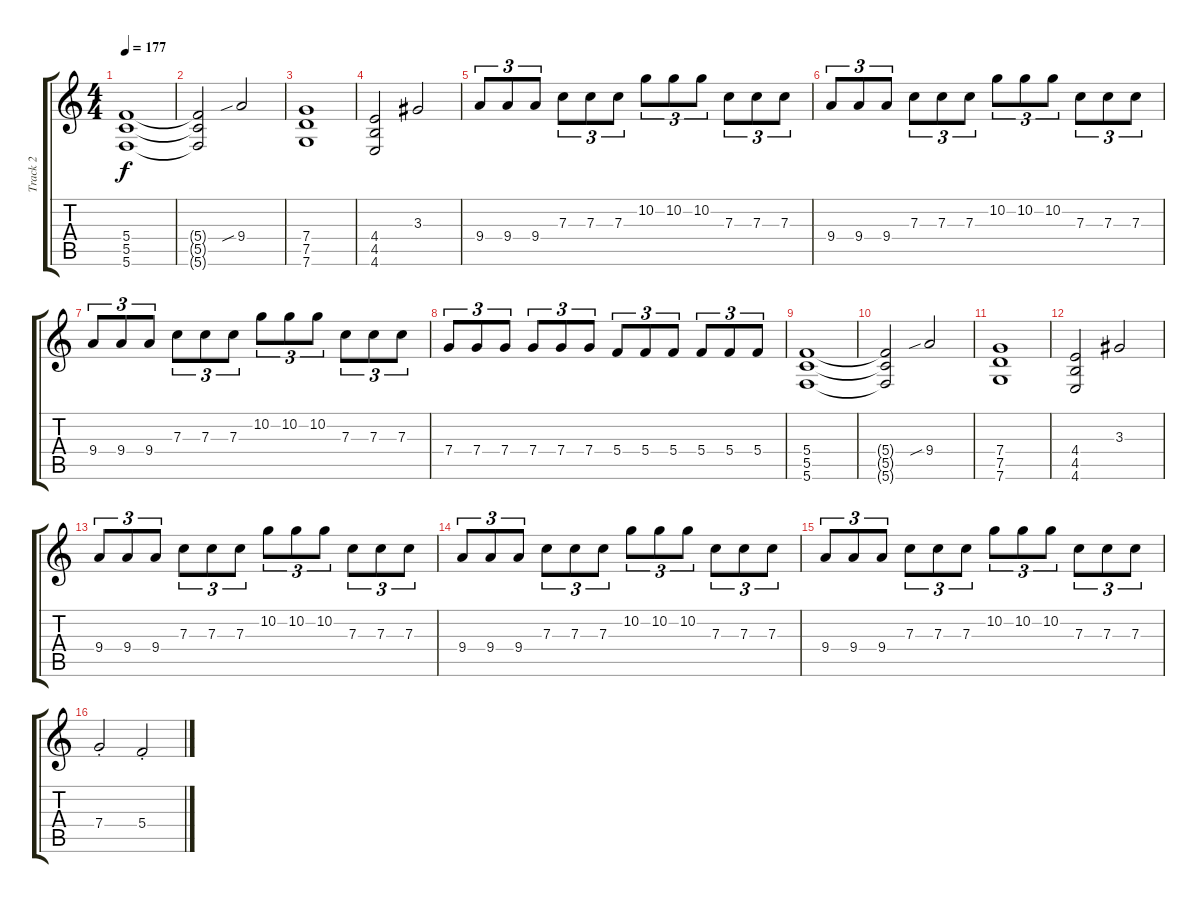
\track ("Track 2" "Track 2") {instrument distortionguitar}
\staff {score tabs}
\tuning (D4 A3 F3 C3 G2 C2) {hide}
\ts (4 4)
\tempo 177
\clef g2
\ks c
(5.4 5.5 5.6).1{dy f} |
(5.4{t} 5.5{t} 5.6{t}).2 9.4{sib}.2 |
(7.4 7.5 7.6).1 |
(4.4 4.5 4.6).2 3.3.2 |
9.4.8{tu (3 2)} 9.4.8{tu (3 2)} 9.4.8{tu (3 2)} 7.3.8{tu (3 2)} 7.3.8{tu (3 2)} 7.3.8{tu (3 2)} 10.2.8{tu (3 2)} 10.2.8{tu (3 2)} 10.2.8{tu (3 2)} 7.3.8{tu (3 2)} 7.3.8{tu (3 2)} 7.3.8{tu (3 2)} |
9.4.8{tu (3 2)} 9.4.8{tu (3 2)} 9.4.8{tu (3 2)} 7.3.8{tu (3 2)} 7.3.8{tu (3 2)} 7.3.8{tu (3 2)} 10.2.8{tu (3 2)} 10.2.8{tu (3 2)} 10.2.8{tu (3 2)} 7.3.8{tu (3 2)} 7.3.8{tu (3 2)} 7.3.8{tu (3 2)} |
9.4.8{tu (3 2)} 9.4.8{tu (3 2)} 9.4.8{tu (3 2)} 7.3.8{tu (3 2)} 7.3.8{tu (3 2)} 7.3.8{tu (3 2)} 10.2.8{tu (3 2)} 10.2.8{tu (3 2)} 10.2.8{tu (3 2)} 7.3.8{tu (3 2)} 7.3.8{tu (3 2)} 7.3.8{tu (3 2)} |
7.4.8{tu (3 2)} 7.4.8{tu (3 2)} 7.4.8{tu (3 2)} 7.4.8{tu (3 2)} 7.4.8{tu (3 2)} 7.4.8{tu (3 2)} 5.4.8{tu (3 2)} 5.4.8{tu (3 2)} 5.4.8{tu (3 2)} 5.4.8{tu (3 2)} 5.4.8{tu (3 2)} 5.4.8{tu (3 2)} |
(5.4 5.5 5.6).1 |
(5.4{t} 5.5{t} 5.6{t}).2 9.4{sib}.2 |
(7.4 7.5 7.6).1 |
(4.4 4.5 4.6).2 3.3.2 |
9.4.8{tu (3 2)} 9.4.8{tu (3 2)} 9.4.8{tu (3 2)} 7.3.8{tu (3 2)} 7.3.8{tu (3 2)} 7.3.8{tu (3 2)} 10.2.8{tu (3 2)} 10.2.8{tu (3 2)} 10.2.8{tu (3 2)} 7.3.8{tu (3 2)} 7.3.8{tu (3 2)} 7.3.8{tu (3 2)} |
9.4.8{tu (3 2)} 9.4.8{tu (3 2)} 9.4.8{tu (3 2)} 7.3.8{tu (3 2)} 7.3.8{tu (3 2)} 7.3.8{tu (3 2)} 10.2.8{tu (3 2)} 10.2.8{tu (3 2)} 10.2.8{tu (3 2)} 7.3.8{tu (3 2)} 7.3.8{tu (3 2)} 7.3.8{tu (3 2)} |
9.4.8{tu (3 2)} 9.4.8{tu (3 2)} 9.4.8{tu (3 2)} 7.3.8{tu (3 2)} 7.3.8{tu (3 2)} 7.3.8{tu (3 2)} 10.2.8{tu (3 2)} 10.2.8{tu (3 2)} 10.2.8{tu (3 2)} 7.3.8{tu (3 2)} 7.3.8{tu (3 2)} 7.3.8{tu (3 2)} |
7.4{st}.2 5.4{st}.2
